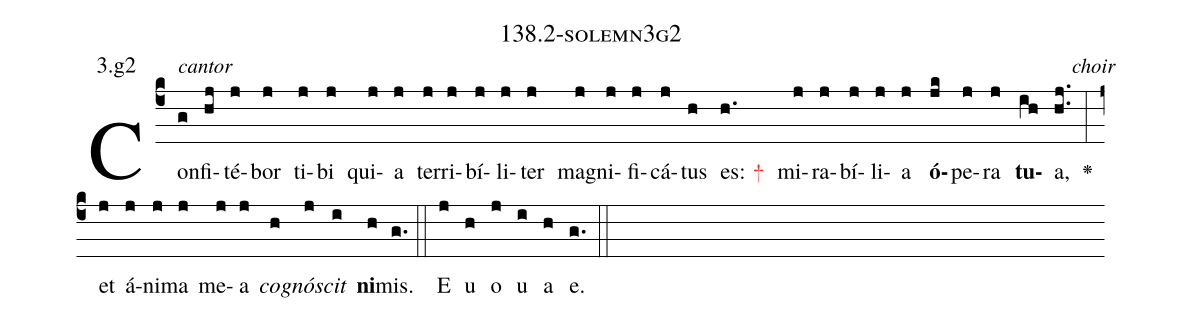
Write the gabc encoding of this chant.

name: 138.2-solemn3g2;
annotation: 3.g2;
%%
(c4)<alt>cantor</alt>Con(g)fi(hj)té(j)bor(j) ti(j)bi(j) qui(j)a(j) ter(j)ri(j)bí(j)li(j)ter(j) ma(j)gni(j)fi(j)cá(j)tus(h) es: <c>+</c>(h.) mi(j)ra(j)bí(j)li(j)a(j) <b>ó</b>(jk)pe(j)ra(j) <b>tu</b>(ih)a,(hj..) <alt>choir</alt><v>\greheightstar</v>(:) et(j) á(j)ni(j)ma(j) me(j)a(j) <i>co</i>(h)<i>gnó</i>(j)<i>scit</i>(i) <b>ni</b>(h)mis.(g.) (::) E(j) u(h) o(j) u(i) a(h) e.(g.) (::)
